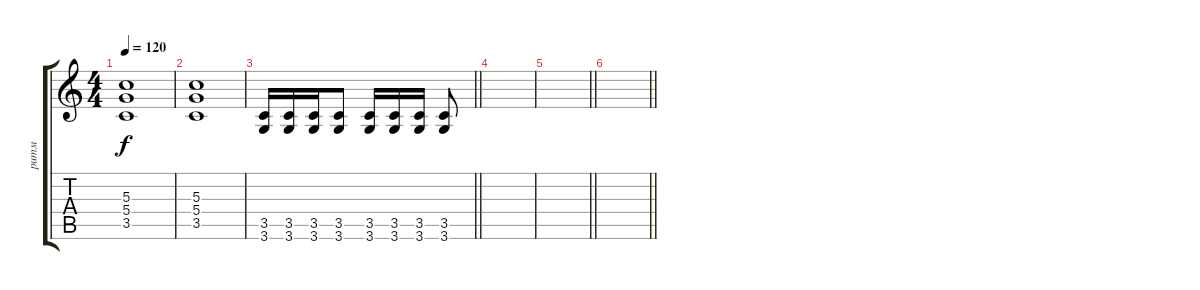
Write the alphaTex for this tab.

\track ("ритм" "ритм") {instrument distortionguitar}
\staff {score tabs}
\tuning (E4 B3 G3 D3 A2 E2) {hide}
\ts (4 4)
\tempo 120
\clef g2
\ks c
(5.3 5.4 3.5).1{dy f} |
(5.3 5.4 3.5).1 |
\barLineRight lightlight
(3.5 3.6).16 (3.5 3.6).16 (3.5 3.6).16 (3.5 3.6).8 (3.5 3.6).16 (3.5 3.6).16 (3.5 3.6).16 (3.5 3.6).8 |
|
\barLineRight lightlight
|
\barLineRight lightlight
